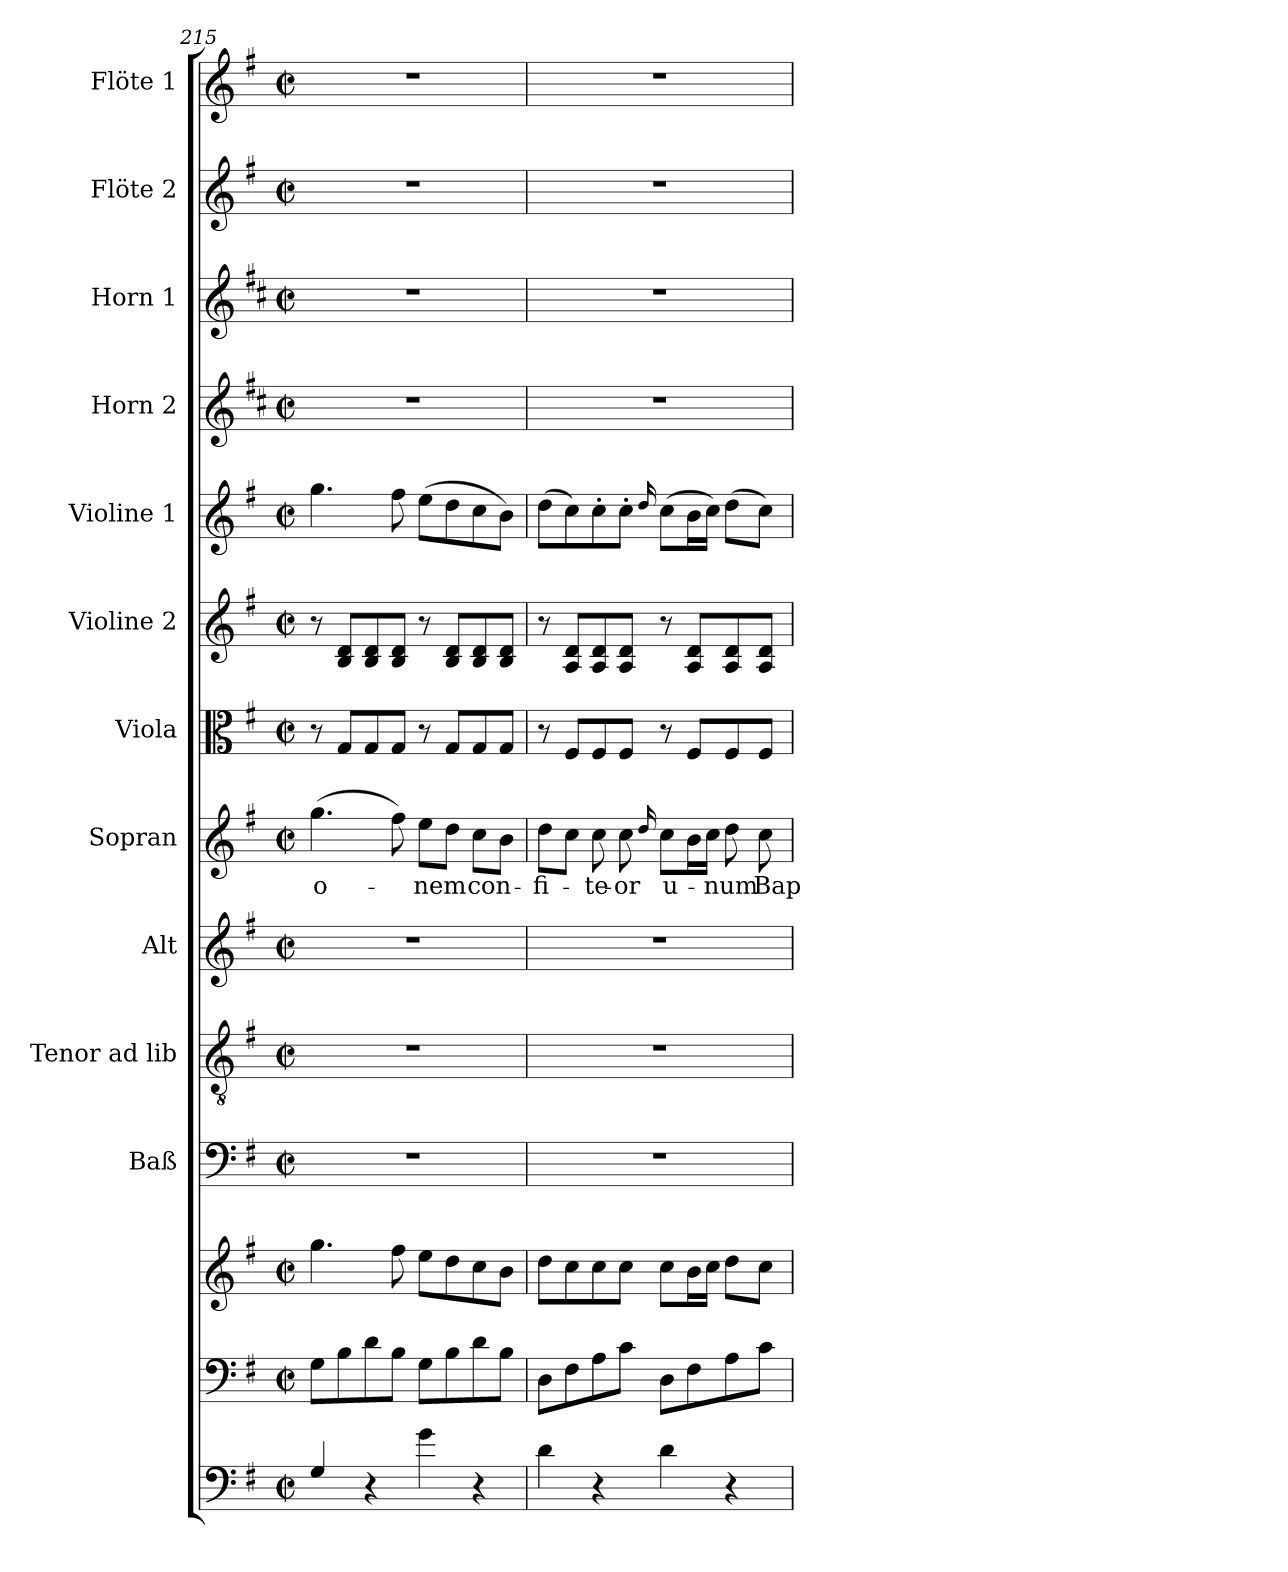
**kern	**kern	**kern	**kern	**kern	**kern	**kern	**text	**kern	**kern	**kern	**kern	**kern	**kern	**kern
*part13	*part12	*part12	*part11	*part10	*part9	*part8	*part8	*part7	*part6	*part5	*part4	*part3	*part2	*part1
*staff14	*staff13	*staff12	*staff11	*staff10	*staff9	*staff8	*staff8	*staff7	*staff6	*staff5	*staff4	*staff3	*staff2	*staff1
*	*	*	*I"Baß	*I"Tenor ad lib	*I"Alt	*I"Sopran	*	*I"Viola	*I"Violine 2	*I"Violine 1	*I"Horn 2	*I"Horn 1	*I"Flöte 2	*I"Flöte 1
*	*	*	*I'Baß	*I'Ten	*I'Alt	*I'Sop	*	*I'Vla.	*I'Vln. 2	*I'Vln. 1	*I'Hrn. 2	*I'Hrn. 1	*I'Fl. 2	*I'Fl. 1
*clefF4	*clefF4	*clefG2	*clefF4	*clefGv2	*clefG2	*clefG2	*	*clefC3	*clefG2	*clefG2	*clefG2	*clefG2	*clefG2	*clefG2
*ITrd7c12	*	*	*	*	*	*	*	*	*	*	*ITrd4c7	*ITrd4c7	*	*
*k[f#]	*k[f#]	*k[f#]	*k[f#]	*k[f#]	*k[f#]	*k[f#]	*	*k[f#]	*k[f#]	*k[f#]	*k[f#]	*k[f#]	*k[f#]	*k[f#]
*G:	*G:	*G:	*G:	*G:	*G:	*G:	*	*G:	*G:	*G:	*G:	*G:	*G:	*G:
*M2/2	*M2/2	*M2/2	*M2/2	*M2/2	*M2/2	*M2/2	*	*M2/2	*M2/2	*M2/2	*M2/2	*M2/2	*M2/2	*M2/2
*met(c|)	*met(c|)	*met(c|)	*met(c|)	*met(c|)	*met(c|)	*met(c|)	*	*met(c|)	*met(c|)	*met(c|)	*met(c|)	*met(c|)	*met(c|)	*met(c|)
=215	=215	=215	=215	=215	=215	=215	=215	=215	=215	=215	=215	=215	=215	=215
!	!	!	!	!	!	!	!LO:LY:b	!	!	!	!	!	!	!
4GG/	8G\L	4.gg\	1r	1r	1r	(>4.gg\	-o-	8r	8r	4.gg\	1r	1r	1r	1r
.	8B\	.	.	.	.	.	.	8G/L	8B/ 8d/L	.	.	.	.	.
4r	8d\	.	.	.	.	.	.	8G/	8B/ 8d/	.	.	.	.	.
.	8B\J	8ff#\	.	.	.	8ff#\)	.	8G/J	8B/ 8d/J	8ff#\	.	.	.	.
!	!	!	!	!	!	!	!LO:LY:b	!	!	!	!	!	!	!
4G\	8G\L	8ee\L	.	.	.	8ee\L	-nem	8r	8r	(>8ee\L	.	.	.	.
.	8B\	8dd\	.	.	.	8dd\J	.	8G/L	8B/ 8d/L	8dd\	.	.	.	.
!	!	!	!	!	!	!	!LO:LY:b	!	!	!	!	!	!	!
4r	8d\	8cc\	.	.	.	8cc\L	con-	8G/	8B/ 8d/	8cc\	.	.	.	.
.	8B\J	8b\J	.	.	.	8b\J	.	8G/J	8B/ 8d/J	8b\J)	.	.	.	.
=216	=216	=216	=216	=216	=216	=216	=216	=216	=216	=216	=216	=216	=216	=216
!	!	!	!	!	!	!	!LO:LY:b	!	!	!	!	!	!	!
4D\	8D\L	8dd\L	1r	1r	1r	8dd\L	-fi-	8r	8r	(>8dd\L	1r	1r	1r	1r
.	8F#\	8cc\	.	.	.	8cc\J	.	8F#/L	8A/ 8d/L	8cc\)	.	.	.	.
!	!	!	!	!	!	!	!LO:LY:b	!	!	!	!	!	!	!
4r	8A\	8cc\	.	.	.	8cc\	-te-	8F#/	8A/ 8d/	8cc'>\	.	.	.	.
!	!	!	!	!	!	!	!LO:LY:b	!	!	!	!	!	!	!
.	8c\J	8cc\J	.	.	.	8cc\	-or	8F#/J	8A/ 8d/J	8cc'>\J	.	.	.	.
.	.	.	.	.	.	16qqdd/	.	.	.	16qqdd/	.	.	.	.
!	!	!	!	!	!	!	!LO:LY:b	!	!	!	!	!	!	!
4D\	8D\L	8cc\L	.	.	.	8cc\L	u-	8r	8r	(>8cc\L	.	.	.	.
.	8F#\	16b\L	.	.	.	16b\L	.	8F#/L	8A/ 8d/L	16b\L	.	.	.	.
.	.	16cc\JJ	.	.	.	16cc\JJ	.	.	.	16cc\JJ)	.	.	.	.
!	!	!	!	!	!	!	!LO:LY:b	!	!	!	!	!	!	!
4r	8A\	8dd\L	.	.	.	8dd\	-num	8F#/	8A/ 8d/	(>8dd\L	.	.	.	.
!	!	!	!	!	!	!	!LO:LY:b	!	!	!	!	!	!	!
.	8c\J	8cc\J	.	.	.	8cc\	Bap-	8F#/J	8A/ 8d/J	8cc\J)	.	.	.	.
=	=	=	=	=	=	=	=	=	=	=	=	=	=	=
*-	*-	*-	*-	*-	*-	*-	*-	*-	*-	*-	*-	*-	*-	*-
